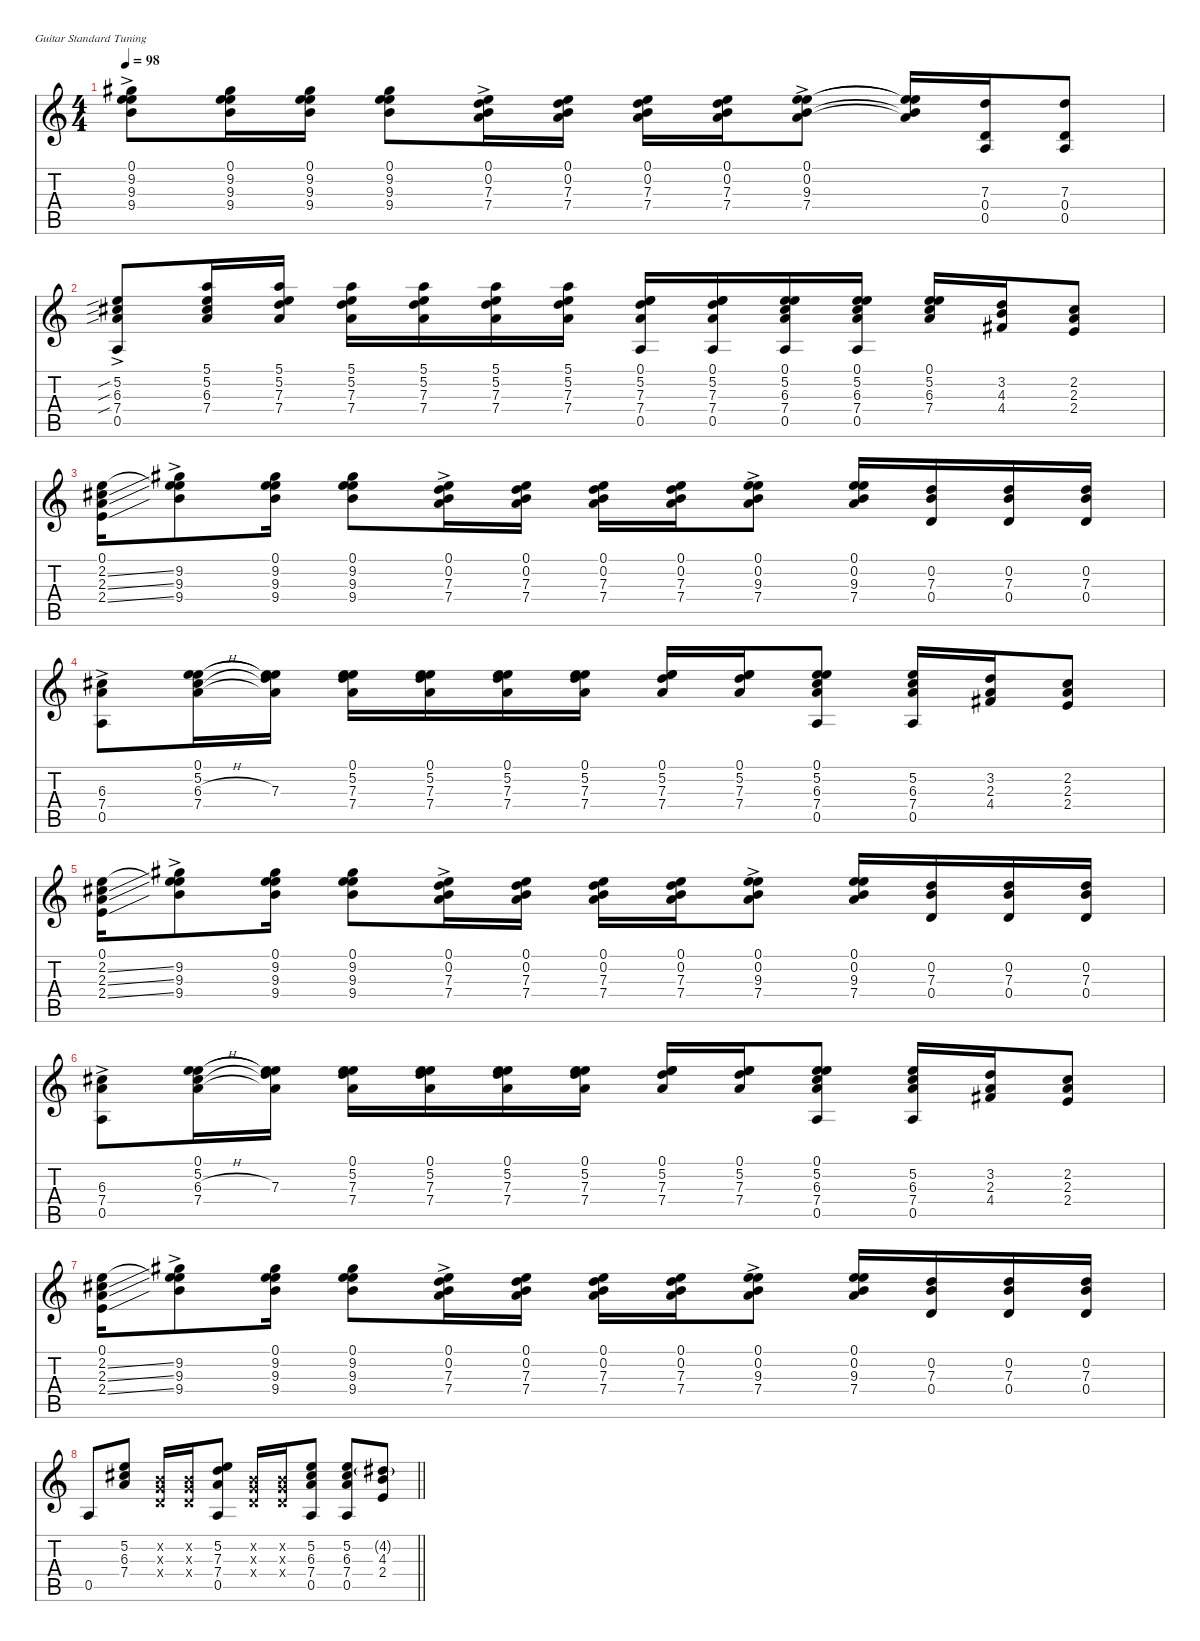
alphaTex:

\defaultSystemsLayout 4
\hideDynamics
\bracketExtendMode nobrackets
\singleTrackTrackNamePolicy hidden
\multiTrackTrackNamePolicy hidden
\firstSystemTrackNameMode fullname
\firstSystemTrackNameOrientation horizontal
\otherSystemsTrackNameOrientation horizontal
\track ("Acoustic Guitar 1" "n.guit.") {mute instrument acousticguitarnylon}
\staff {score tabs}
\tuning (E4 B3 G3 D3 A2 E2)
\ts (4 4)
\tempo 98
\clef g2
\ks c
(0.1{ac} 9.2{ac acc #} 9.3{ac} 9.4{ac}).8{dy f beam Down} (0.1 9.2{acc #} 9.3 9.4).16{beam Down} (0.1 9.2{acc #} 9.3 9.4).16{beam Down} (0.1 9.2{acc #} 9.3 9.4).8{beam Down} (0.1{ac} 0.2{ac} 7.3{ac} 7.4{ac}).16{beam Down} (0.1 0.2 7.3 7.4).16{beam Down} (0.1 0.2 7.3 7.4).16{beam Down} (0.1 0.2 7.3 7.4).16{beam Down} (0.1{ac} 0.2{ac} 9.3{ac} 7.4{ac}).8{beam Down} (0.1{t} 0.2{t} 9.3{t} 7.4{t}).16{beam Up} (7.3 0.4 0.5).16{beam Up} (7.3 0.4 0.5).8{beam Up} |
(5.2{sib ac} 6.3{sib ac acc #} 7.4{sib ac} 0.5{ac}).8{beam Up} (5.1 5.2 6.3{acc #} 7.4).16{beam Up} (5.1 5.2 7.3 7.4).16{beam Up} (5.1 5.2 7.3 7.4).16{beam Down} (5.1 5.2 7.3 7.4).16{beam Down} (5.1 5.2 7.3 7.4).16{beam Down} (5.1 5.2 7.3 7.4).16{beam Down} (0.1 5.2 7.3 7.4 0.5).16{beam Up} (0.1 5.2 7.3 7.4 0.5).16{beam Up} (0.1 5.2 6.3{acc #} 7.4 0.5).16{beam Up} (0.1 5.2 6.3{acc #} 7.4 0.5).16{beam Up} (0.1 5.2 6.3{acc #} 7.4).16{beam Up} (3.2 4.3 4.4{acc #}).16{beam Up} (2.2{acc #} 2.3 2.4).8{beam Up} |
(0.1 2.2{ss acc #} 2.3{ss} 2.4{ss}).16{beam Down} (0.1{t} 9.2{ac acc #} 9.3{ac} 9.4{ac}).8{beam Down} (0.1 9.2{acc #} 9.3 9.4).16{beam Down} (0.1 9.2{acc #} 9.3 9.4).8{beam Down} (0.1{ac} 0.2{ac} 7.3{ac} 7.4{ac}).16{beam Down} (0.1 0.2 7.3 7.4).16{beam Down} (0.1 0.2 7.3 7.4).16{beam Down} (0.1 0.2 7.3 7.4).16{beam Down} (0.1{ac} 0.2{ac} 9.3{ac} 7.4{ac}).8{beam Down} (0.1 0.2 9.3 7.4).16{beam Up} (0.2 7.3 0.4).16{beam Up} (0.2 7.3 0.4).16{beam Up} (0.2 7.3 0.4).16{beam Up} |
(6.3{ac acc #} 7.4{ac} 0.5{ac}).8{beam Down} (0.1 5.2 6.3{h acc #} 7.4).16{beam Down} (0.1{t} 5.2{t} 7.3 7.4{t}).16{beam Down} (0.1 5.2 7.3 7.4).16{beam Down} (0.1 5.2 7.3 7.4).16{beam Down} (0.1 5.2 7.3 7.4).16{beam Down} (0.1 5.2 7.3 7.4).16{beam Down} (0.1 5.2 7.3 7.4).16{beam Up} (0.1 5.2 7.3 7.4).16{beam Up} (0.1 5.2 6.3{acc #} 7.4 0.5).8{beam Up} (5.2 6.3{acc #} 7.4 0.5).16{beam Up} (3.2 2.3 4.4{acc #}).16{beam Up} (2.2{acc #} 2.3 2.4).8{beam Up} |
(0.1 2.2{ss acc #} 2.3{ss} 2.4{ss}).16{beam Down} (0.1{t} 9.2{ac acc #} 9.3{ac} 9.4{ac}).8{beam Down} (0.1 9.2{acc #} 9.3 9.4).16{beam Down} (0.1 9.2{acc #} 9.3 9.4).8{beam Down} (0.1{ac} 0.2{ac} 7.3{ac} 7.4{ac}).16{beam Down} (0.1 0.2 7.3 7.4).16{beam Down} (0.1 0.2 7.3 7.4).16{beam Down} (0.1 0.2 7.3 7.4).16{beam Down} (0.1{ac} 0.2{ac} 9.3{ac} 7.4{ac}).8{beam Down} (0.1 0.2 9.3 7.4).16{beam Up} (0.2 7.3 0.4).16{beam Up} (0.2 7.3 0.4).16{beam Up} (0.2 7.3 0.4).16{beam Up} |
(6.3{ac acc #} 7.4{ac} 0.5{ac}).8{beam Down} (0.1 5.2 6.3{h acc #} 7.4).16{beam Down} (0.1{t} 5.2{t} 7.3 7.4{t}).16{beam Down} (0.1 5.2 7.3 7.4).16{beam Down} (0.1 5.2 7.3 7.4).16{beam Down} (0.1 5.2 7.3 7.4).16{beam Down} (0.1 5.2 7.3 7.4).16{beam Down} (0.1 5.2 7.3 7.4).16{beam Up} (0.1 5.2 7.3 7.4).16{beam Up} (0.1 5.2 6.3{acc #} 7.4 0.5).8{beam Up} (5.2 6.3{acc #} 7.4 0.5).16{beam Up} (3.2 2.3 4.4{acc #}).16{beam Up} (2.2{acc #} 2.3 2.4).8{beam Up} |
(0.1 2.2{ss acc #} 2.3{ss} 2.4{ss}).16{beam Down} (0.1{t} 9.2{ac acc #} 9.3{ac} 9.4{ac}).8{beam Down} (0.1 9.2{acc #} 9.3 9.4).16{beam Down} (0.1 9.2{acc #} 9.3 9.4).8{beam Down} (0.1{ac} 0.2{ac} 7.3{ac} 7.4{ac}).16{beam Down} (0.1 0.2 7.3 7.4).16{beam Down} (0.1 0.2 7.3 7.4).16{beam Down} (0.1 0.2 7.3 7.4).16{beam Down} (0.1{ac} 0.2{ac} 9.3{ac} 7.4{ac}).8{beam Down} (0.1 0.2 9.3 7.4).16{beam Up} (0.2 7.3 0.4).16{beam Up} (0.2 7.3 0.4).16{beam Up} (0.2 7.3 0.4).16{beam Up} |
\barLineRight lightlight
0.5.8{beam Up} (5.2 6.3{acc #} 7.4).8{beam Up} (0.2{x} 0.3{x} 0.4{x}).16{beam Up} (0.2{x} 0.3{x} 0.4{x}).16{beam Up} (5.2 7.3 7.4 0.5).8{beam Up} (0.2{x} 0.3{x} 0.4{x}).16{beam Up} (0.2{x} 0.3{x} 0.4{x}).16{beam Up} (5.2 6.3{acc #} 7.4 0.5).8{beam Up} (5.2 6.3{acc #} 7.4 0.5).8{beam Up} (4.2{g acc #} 4.3 2.4).8{beam Up}
